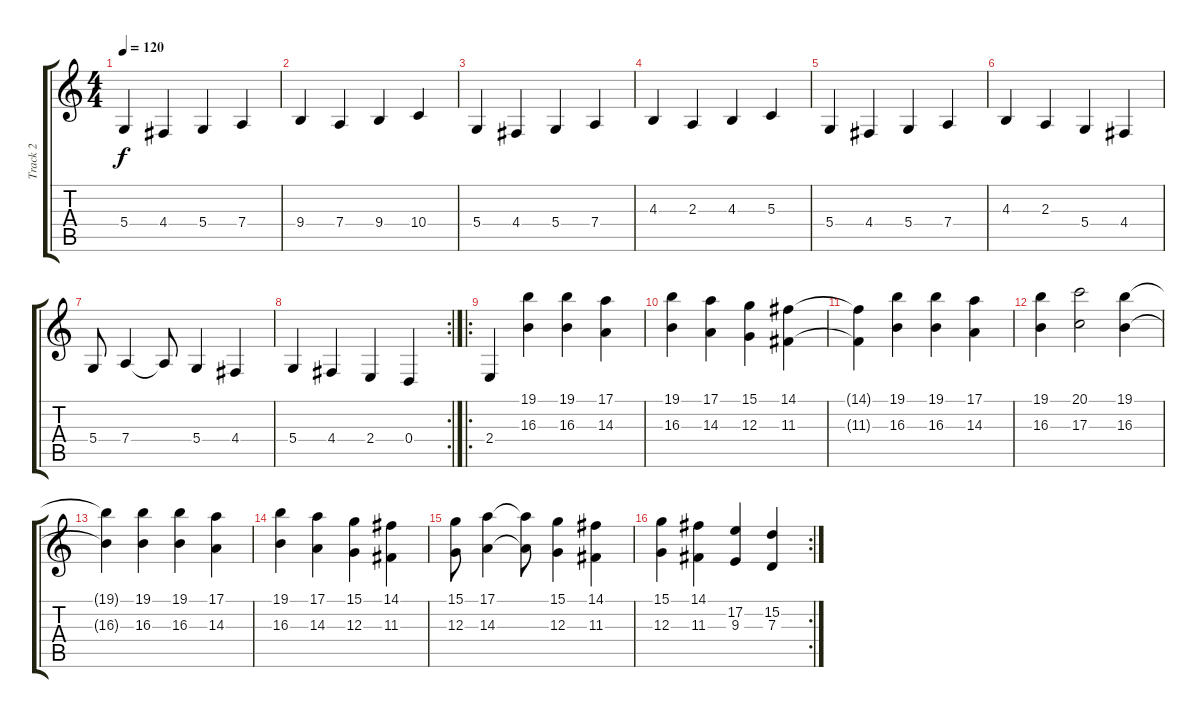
\track ("Track 2" "Track 2") {instrument violin}
\staff {score tabs}
\tuning (E4 B3 G3 D3 A2 E2) {hide}
\ts (4 4)
\tempo 120
\clef g2
\ks c
5.4.4{dy f instrument violin} 4.4.4 5.4.4 7.4.4 |
9.4.4 7.4.4 9.4.4 10.4.4 |
5.4.4 4.4.4 5.4.4 7.4.4 |
4.3.4 2.3.4 4.3.4 5.3.4 |
5.4.4 4.4.4 5.4.4 7.4.4 |
4.3.4 2.3.4 5.4.4 4.4.4 |
5.4.8 7.4.4 7.4{t}.8 5.4.4 4.4.4 |
\rc 2
5.4.4 4.4.4 2.4.4 0.4.4 |
\ro
2.4.4 (19.1 16.3).4 (19.1 16.3).4 (17.1 14.3).4 |
(19.1 16.3).4 (17.1 14.3).4 (15.1 12.3).4 (14.1 11.3).4 |
(14.1{t} 11.3{t}).4 (19.1 16.3).4 (19.1 16.3).4 (17.1 14.3).4 |
(19.1 16.3).4 (20.1 17.3).2 (19.1 16.3).4 |
(19.1{t} 16.3{t}).4 (19.1 16.3).4 (19.1 16.3).4 (17.1 14.3).4 |
(19.1 16.3).4 (17.1 14.3).4 (15.1 12.3).4 (14.1 11.3).4 |
(15.1 12.3).8 (17.1 14.3).4 (17.1{t} 14.3{t}).8 (15.1 12.3).4 (14.1 11.3).4 |
\rc 2
(15.1 12.3).4 (14.1 11.3).4 (17.2 9.3).4 (15.2 7.3).4
